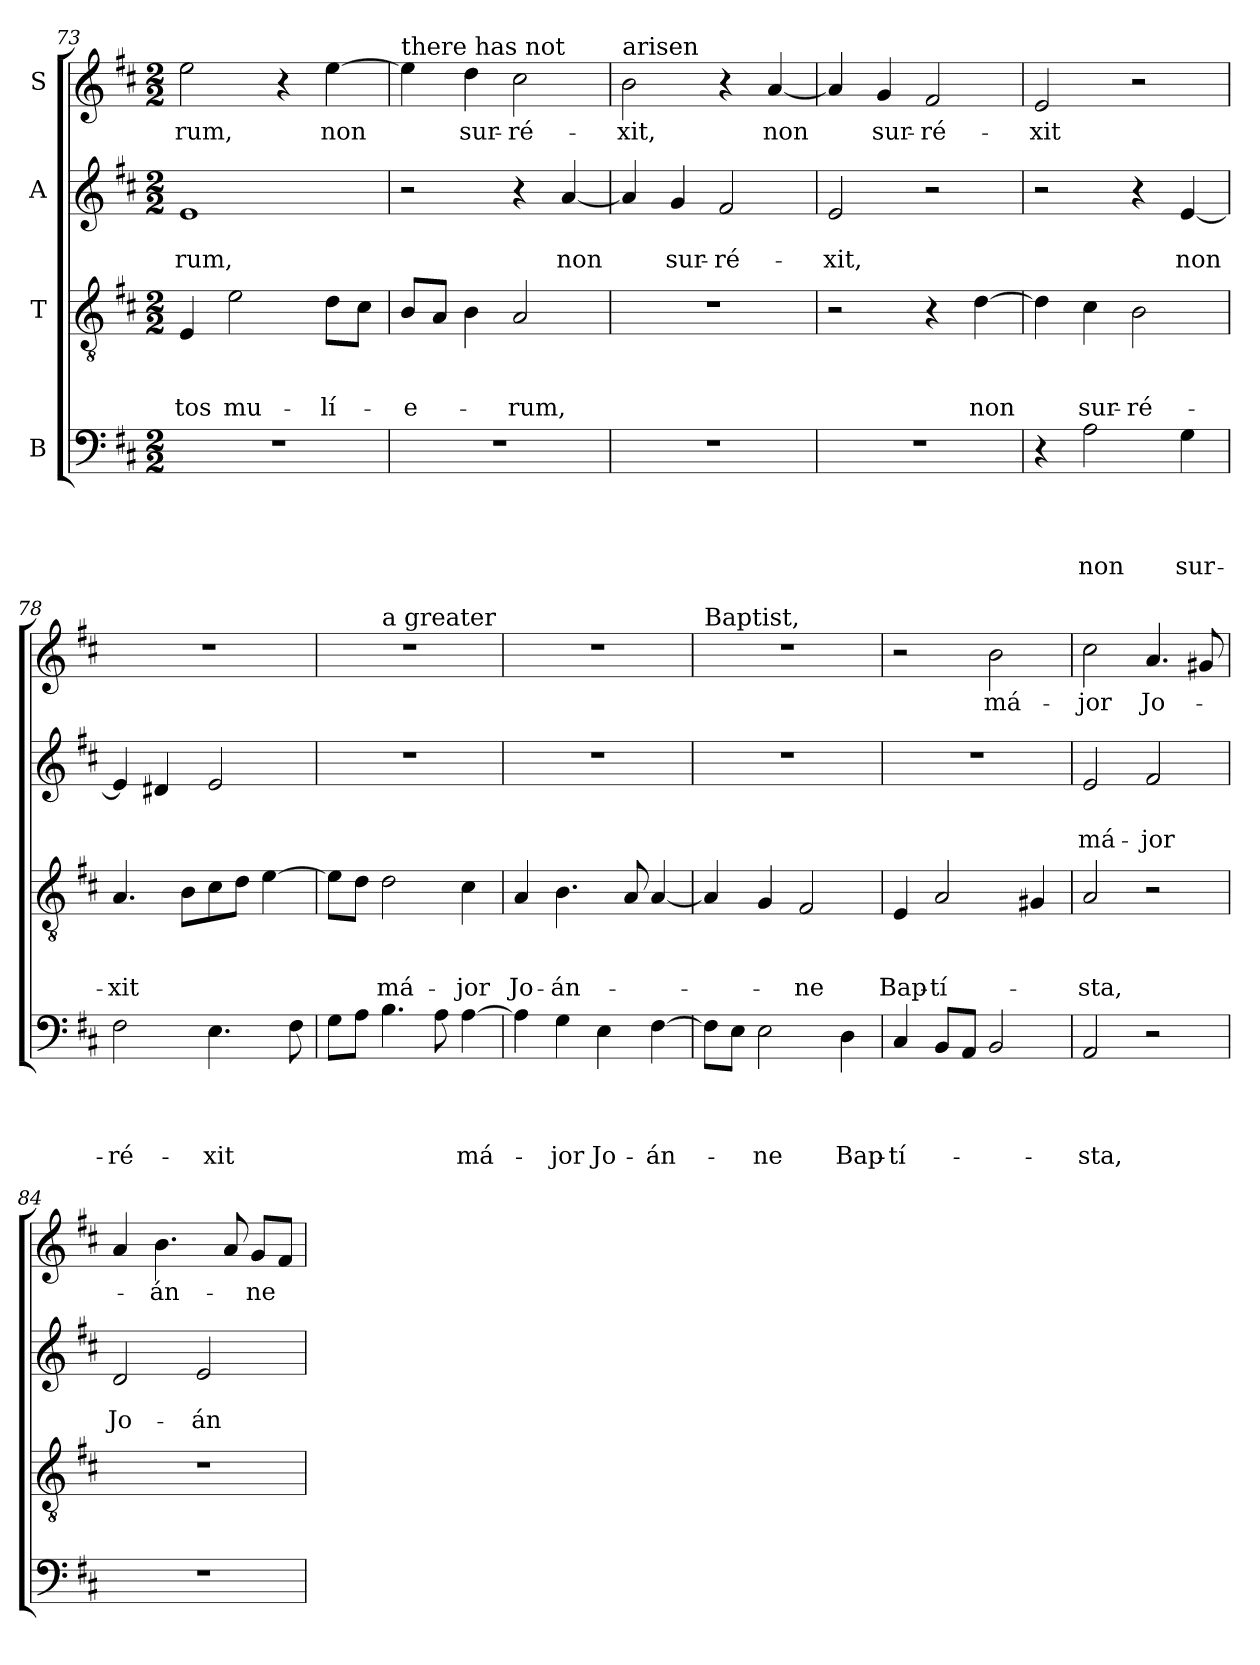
**kern	**text	**text	**text	**text	**kern	**text	**text	**text	**kern	**text	**text	**kern	**text
*part4	*part4	*part4	*part4	*part4	*part3	*part3	*part3	*part3	*part2	*part2	*part2	*part1	*part1
*staff4	*staff4	*staff4	*staff4	*staff4	*staff3	*staff3	*staff3	*staff3	*staff2	*staff2	*staff2	*staff1	*staff1
*I"B	*	*	*	*	*I"T	*	*	*	*I"A	*	*	*I"S	*
*clefF4	*	*	*	*	*clefGv2	*	*	*	*clefG2	*	*	*clefG2	*
*k[f#c#]	*	*	*	*	*k[f#c#]	*	*	*	*k[f#c#]	*	*	*k[f#c#]	*
*D:	*	*	*	*	*D:	*	*	*	*D:	*	*	*D:	*
*M2/2	*	*	*	*	*M2/2	*	*	*	*M2/2	*	*	*M2/2	*
=73	=73	=73	=73	=73	=73	=73	=73	=73	=73	=73	=73	=73	=73
!	!	!	!	!	!	!	!	!LO:LY:b	!	!	!LO:LY:b	!	!LO:LY:b
1r	.	.	.	.	4E/	.	.	-tos	1e	.	-rum,	2ee\	-rum,
!	!	!	!	!	!	!	!	!LO:LY:b	!	!	!	!	!
.	.	.	.	.	2e\	.	.	mu-	.	.	.	.	.
.	.	.	.	.	.	.	.	.	.	.	.	4r	.
!	!	!	!	!	!	!	!	!LO:LY:b	!	!	!	!	!LO:LY:b
.	.	.	.	.	8d\L	.	.	-lí-	.	.	.	[4ee\	non
.	.	.	.	.	8c#\J	.	.	.	.	.	.	.	.
=74	=74	=74	=74	=74	=74	=74	=74	=74	=74	=74	=74	=74	=74
!	!	!	!	!	!	!	!	!	!	!	!	!LO:TX:a:t=there has not	!
!	!	!	!	!	!	!	!	!LO:LY:b	!	!	!	!	!
1r	.	.	.	.	8B/L	.	.	-e-	2r	.	.	4ee\]	.
.	.	.	.	.	8A/J	.	.	.	.	.	.	.	.
!	!	!	!	!	!	!	!	!	!	!	!	!	!LO:LY:b
.	.	.	.	.	4B\	.	.	.	.	.	.	4dd\	sur-
!	!	!	!	!	!	!	!	!LO:LY:b	!	!	!	!	!LO:LY:b
.	.	.	.	.	2A/	.	.	-rum,	4r	.	.	2cc#\	-ré-
!	!	!	!	!	!	!	!	!	!	!	!LO:LY:b	!	!
.	.	.	.	.	.	.	.	.	[4a/	.	non	.	.
=75	=75	=75	=75	=75	=75	=75	=75	=75	=75	=75	=75	=75	=75
!	!	!	!	!	!	!	!	!	!	!	!	!LO:TX:a:t=arisen	!
!	!	!	!	!	!	!	!	!	!	!	!	!	!LO:LY:b
1r	.	.	.	.	1r	.	.	.	4a/]	.	.	2b\	-xit,
!	!	!	!	!	!	!	!	!	!	!	!LO:LY:b	!	!
.	.	.	.	.	.	.	.	.	4g/	.	sur-	.	.
!	!	!	!	!	!	!	!	!	!	!	!LO:LY:b	!	!
.	.	.	.	.	.	.	.	.	2f#/	.	-ré-	4r	.
!	!	!	!	!	!	!	!	!	!	!	!	!	!LO:LY:b
.	.	.	.	.	.	.	.	.	.	.	.	[4a/	non
=76	=76	=76	=76	=76	=76	=76	=76	=76	=76	=76	=76	=76	=76
!	!	!	!	!	!	!	!	!	!	!	!LO:LY:b	!	!
1r	.	.	.	.	2r	.	.	.	2e/	.	-xit,	4a/]	.
!	!	!	!	!	!	!	!	!	!	!	!	!	!LO:LY:b
.	.	.	.	.	.	.	.	.	.	.	.	4g/	sur-
!	!	!	!	!	!	!	!	!	!	!	!	!	!LO:LY:b
.	.	.	.	.	4r	.	.	.	2r	.	.	2f#/	-ré-
!	!	!	!	!	!	!	!	!LO:LY:b	!	!	!	!	!
.	.	.	.	.	[4d\	.	.	non	.	.	.	.	.
=77	=77	=77	=77	=77	=77	=77	=77	=77	=77	=77	=77	=77	=77
!	!	!	!	!	!	!	!	!	!	!	!	!	!LO:LY:b
4r	.	.	.	.	4d\]	.	.	.	2r	.	.	2e/	-xit
!	!	!	!	!LO:LY:b	!	!	!	!LO:LY:b	!	!	!	!	!
2A\	.	.	.	non	4c#\	.	.	sur-	.	.	.	.	.
!	!	!	!	!	!	!	!	!LO:LY:b	!	!	!	!	!
.	.	.	.	.	2B\	.	.	-ré-	4r	.	.	2r	.
!	!	!	!	!LO:LY:b	!	!	!	!	!	!	!LO:LY:b	!	!
4G\	.	.	.	sur-	.	.	.	.	[4e/	.	non	.	.
!!LO:PB:g=z
=78	=78	=78	=78	=78	=78	=78	=78	=78	=78	=78	=78	=78	=78
!	!	!	!	!LO:LY:b	!	!	!	!LO:LY:b	!	!	!	!	!
2F#\	.	.	.	-ré-	4.A/	.	.	-xit	4e/]	.	.	1r	.
.	.	.	.	.	.	.	.	.	4d#i/	.	.	.	.
.	.	.	.	.	8B\L	.	.	.	.	.	.	.	.
!	!	!	!	!LO:LY:b	!	!	!	!	!	!	!	!	!
4.E\	.	.	.	-xit	8c#\	.	.	.	2e/	.	.	.	.
.	.	.	.	.	8d\J	.	.	.	.	.	.	.	.
.	.	.	.	.	[4e\	.	.	.	.	.	.	.	.
8F#\	.	.	.	.	.	.	.	.	.	.	.	.	.
=79	=79	=79	=79	=79	=79	=79	=79	=79	=79	=79	=79	=79	=79
*	*	*	*	*	*	*	*	*	*	*	*	*^	*
8G\L	.	.	.	.	8e\L]	.	.	.	1r	.	.	1r	4ryy	.
8A\J	.	.	.	.	8d\J	.	.	.	.	.	.	.	.	.
!	!	!	!	!	!	!	!	!	!	!	!	!	!LO:TX:a:t=a greater	!
!	!	!	!	!	!	!	!	!LO:LY:b	!	!	!	!	!	!
4.B\	.	.	.	.	2d\	.	.	má-	.	.	.	.	2.ryy	.
8A\	.	.	.	.	.	.	.	.	.	.	.	.	.	.
!	!	!	!	!LO:LY:b	!	!	!	!LO:LY:b	!	!	!	!	!	!
[4A\	.	.	.	má-	4c#\	.	.	-jor	.	.	.	.	.	.
=80	=80	=80	=80	=80	=80	=80	=80	=80	=80	=80	=80	=80	=80	=80
!	!	!	!	!	!	!	!	!	!	!	!	!LO:TX:a:t=than John the	!	!
!	!	!	!	!	!	!	!	!LO:LY:b	!	!	!	!	!	!
*	*	*	*	*	*	*	*	*	*	*	*	*v	*v	*
4A\]	.	.	.	.	4A/	.	.	Jo-	1r	.	.	1r	.
!	!	!	!	!LO:LY:b	!	!	!	!LO:LY:b	!	!	!	!	!
4G\	.	.	.	-jor	4.B\	.	.	-án-	.	.	.	.	.
!	!	!	!	!LO:LY:b	!	!	!	!	!	!	!	!	!
4E\	.	.	.	Jo-	.	.	.	.	.	.	.	.	.
.	.	.	.	.	8A/	.	.	.	.	.	.	.	.
!	!	!	!	!LO:LY:b	!	!	!	!	!	!	!	!	!
[4F#\	.	.	.	-án-	[4A/	.	.	.	.	.	.	.	.
=81	=81	=81	=81	=81	=81	=81	=81	=81	=81	=81	=81	=81	=81
!	!	!	!	!	!	!	!	!	!	!	!	!LO:TX:a:t=Baptist,	!
8F#\L]	.	.	.	.	4A/]	.	.	.	1r	.	.	1r	.
8E\J	.	.	.	.	.	.	.	.	.	.	.	.	.
!	!	!	!	!LO:LY:b	!	!	!	!	!	!	!	!	!
2E\	.	.	.	-ne	4G/	.	.	.	.	.	.	.	.
!	!	!	!	!	!	!	!	!LO:LY:b	!	!	!	!	!
.	.	.	.	.	2F#/	.	.	-ne	.	.	.	.	.
!	!	!	!	!LO:LY:b	!	!	!	!	!	!	!	!	!
4D\	.	.	.	Bap-	.	.	.	.	.	.	.	.	.
=82	=82	=82	=82	=82	=82	=82	=82	=82	=82	=82	=82	=82	=82
!	!	!	!	!LO:LY:b	!	!	!	!LO:LY:b	!	!	!	!	!
4C#/	.	.	.	-tí-	4E/	.	.	Bap-	1r	.	.	2r	.
!	!	!	!	!	!	!	!	!LO:LY:b	!	!	!	!	!
8BB/L	.	.	.	.	2A/	.	.	-tí-	.	.	.	.	.
8AA/J	.	.	.	.	.	.	.	.	.	.	.	.	.
!	!	!	!	!	!	!	!	!	!	!	!	!	!LO:LY:b
2BB/	.	.	.	.	.	.	.	.	.	.	.	2b\	má-
.	.	.	.	.	4G#i/	.	.	.	.	.	.	.	.
=83	=83	=83	=83	=83	=83	=83	=83	=83	=83	=83	=83	=83	=83
!	!	!	!	!LO:LY:b	!	!	!	!LO:LY:b	!	!	!LO:LY:b	!	!LO:LY:b
2AA/	.	.	.	-sta,	2A/	.	.	-sta,	2e/	.	má-	2cc#\	-jor
!	!	!	!	!	!	!	!	!	!	!	!LO:LY:b	!	!LO:LY:b
2r	.	.	.	.	2r	.	.	.	2f#/	.	-jor	4.a/	Jo-
.	.	.	.	.	.	.	.	.	.	.	.	8g#i/	.
!!LO:LB:g=z
=84	=84	=84	=84	=84	=84	=84	=84	=84	=84	=84	=84	=84	=84
!	!	!	!	!	!	!	!	!	!	!	!LO:LY:b	!	!
1r	.	.	.	.	1r	.	.	.	2d/	.	Jo-	4a/	.
!	!	!	!	!	!	!	!	!	!	!	!	!	!LO:LY:b
.	.	.	.	.	.	.	.	.	.	.	.	4.b\	-án-
!	!	!	!	!	!	!	!	!	!	!	!LO:LY:b	!	!
.	.	.	.	.	.	.	.	.	2e/	.	-án-	.	.
.	.	.	.	.	.	.	.	.	.	.	.	8a/	.
!	!	!	!	!	!	!	!	!	!	!	!	!	!LO:LY:b
.	.	.	.	.	.	.	.	.	.	.	.	8g/L	-ne
.	.	.	.	.	.	.	.	.	.	.	.	8f#/J	.
=	=	=	=	=	=	=	=	=	=	=	=	=	=
*-	*-	*-	*-	*-	*-	*-	*-	*-	*-	*-	*-	*-	*-
